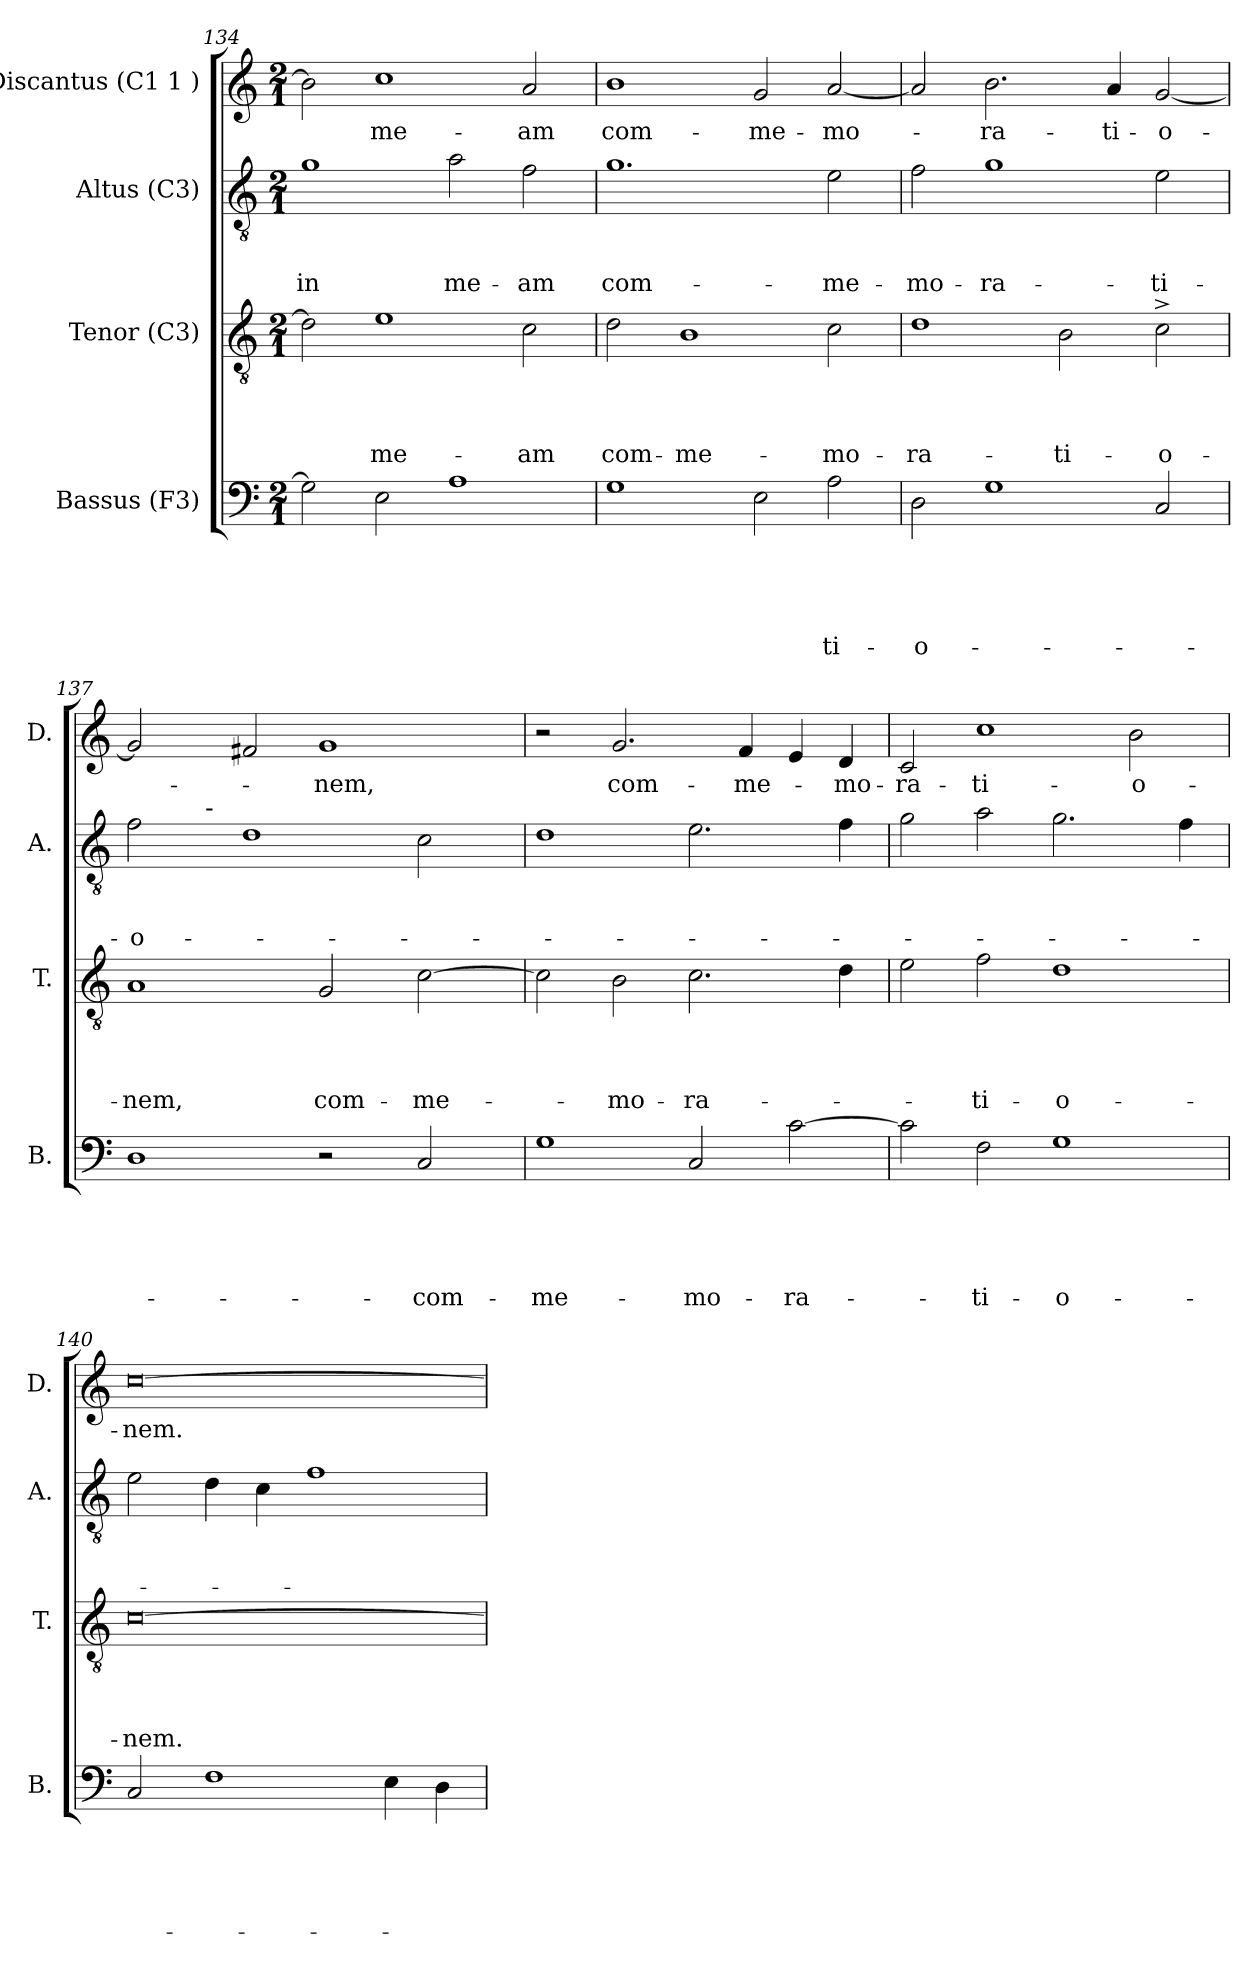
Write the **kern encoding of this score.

**kern	**text	**text	**text	**text	**text	**kern	**text	**text	**text	**text	**kern	**text	**text	**text	**kern	**text
*part4	*part4	*part4	*part4	*part4	*part4	*part3	*part3	*part3	*part3	*part3	*part2	*part2	*part2	*part2	*part1	*part1
*staff4	*staff4	*staff4	*staff4	*staff4	*staff4	*staff3	*staff3	*staff3	*staff3	*staff3	*staff2	*staff2	*staff2	*staff2	*staff1	*staff1
*I"Bassus (F3)	*	*	*	*	*	*I"Tenor (C3)	*	*	*	*	*I"Altus (C3)	*	*	*	*I"Discantus (C1 1 )	*
*I'B.	*	*	*	*	*	*I'T.	*	*	*	*	*I'A.	*	*	*	*I'D.	*
*clefF4	*	*	*	*	*	*clefGv2	*	*	*	*	*clefGv2	*	*	*	*clefG2	*
*k[]	*	*	*	*	*	*k[]	*	*	*	*	*k[]	*	*	*	*k[]	*
*C:	*	*	*	*	*	*C:	*	*	*	*	*C:	*	*	*	*C:	*
*M2/1	*	*	*	*	*	*M2/1	*	*	*	*	*M2/1	*	*	*	*M2/1	*
=134	=134	=134	=134	=134	=134	=134	=134	=134	=134	=134	=134	=134	=134	=134	=134	=134
!	!	!	!	!	!	!	!	!	!	!	!	!	!	!LO:LY:b	!	!
2G\]	.	.	.	.	.	2d\]	.	.	.	.	1g	.	.	in	2b\]	.
!	!	!	!	!	!	!	!	!	!	!LO:LY:b	!	!	!	!	!	!LO:LY:b
2E\	.	.	.	.	.	1e	.	.	.	me-	.	.	.	.	1cc	me-
!	!	!	!	!	!	!	!	!	!	!	!	!	!	!LO:LY:b	!	!
1A	.	.	.	.	.	.	.	.	.	.	2a\	.	.	me-	.	.
!	!	!	!	!	!	!	!	!	!	!LO:LY:b	!	!	!	!LO:LY:b	!	!LO:LY:b
.	.	.	.	.	.	2c\	.	.	.	-am	2f\	.	.	-am	2a/	-am
=135	=135	=135	=135	=135	=135	=135	=135	=135	=135	=135	=135	=135	=135	=135	=135	=135
!	!	!	!	!	!	!	!	!	!	!LO:LY:b	!	!	!	!LO:LY:b	!	!LO:LY:b
1G	.	.	.	.	.	2d\	.	.	.	com-	1.g	.	.	com-	1b	com-
!	!	!	!	!	!	!	!	!	!	!LO:LY:b	!	!	!	!	!	!
.	.	.	.	.	.	1B	.	.	.	-me-	.	.	.	.	.	.
!	!	!	!	!	!	!	!	!	!	!	!	!	!	!	!	!LO:LY:b
2E\	.	.	.	.	.	.	.	.	.	.	.	.	.	.	2g/	-me-
!	!	!	!	!	!LO:LY:b	!	!	!	!	!LO:LY:b	!	!	!	!LO:LY:b	!	!LO:LY:b
2A\	.	.	.	.	-ti-	2c\	.	.	.	-mo-	2e\	.	.	-me-	[<2a/	-mo-
=136	=136	=136	=136	=136	=136	=136	=136	=136	=136	=136	=136	=136	=136	=136	=136	=136
!	!	!	!	!	!LO:LY:b	!	!	!	!	!LO:LY:b	!	!	!	!LO:LY:b	!	!
2D\	.	.	.	.	-o-	1d	.	.	.	-ra-	2f\	.	.	-mo-	2a/]	.
!	!	!	!	!	!	!	!	!	!	!	!	!	!	!LO:LY:b	!	!LO:LY:b
1G	.	.	.	.	.	.	.	.	.	.	1g	.	.	-ra-	2.b\	-ra-
!	!	!	!	!	!	!	!	!	!	!LO:LY:b	!	!	!	!	!	!
.	.	.	.	.	.	2B\	.	.	.	-ti-	.	.	.	.	.	.
!	!	!	!	!	!	!	!	!	!	!	!	!	!	!	!	!LO:LY:b
.	.	.	.	.	.	.	.	.	.	.	.	.	.	.	4a/	-ti-
!	!	!	!	!	!	!	!	!	!	!LO:LY:b	!	!	!	!LO:LY:b	!	!LO:LY:b
2C/	.	.	.	.	.	2c^>\	.	.	.	-o-	2e\	.	.	-ti-	[<2g/	-o-
!!LO:LB:g=z
=137	=137	=137	=137	=137	=137	=137	=137	=137	=137	=137	=137	=137	=137	=137	=137	=137
!	!	!	!	!	!	!	!	!	!	!LO:LY:b	!	!	!	!LO:LY:b	!	!
*	*	*	*	*	*	*	*	*	*	*	*^	*	*	*	*	*
1D	.	.	.	.	.	1A	.	.	.	-nem,	2f\	4ryy	.	.	-o-	2g/]	.
.	.	.	.	.	.	.	.	.	.	.	.	16.ryy	.	.	.	.	.
!	!	!	!	!	!	!	!	!	!	!	!	!LO:TX:a:t=-	!	!	!	!	!
.	.	.	.	.	.	.	.	.	.	.	.	1ryy	.	.	.	.	.
.	.	.	.	.	.	.	.	.	.	.	1d	.	.	.	.	2f#/	.
!	!	!	!	!	!	!	!	!	!	!LO:LY:b	!	!	!	!	!	!	!LO:LY:b
2r	.	.	.	.	.	2G/	.	.	.	com-	.	.	.	.	.	1g	-nem,
.	.	.	.	.	.	.	.	.	.	.	.	2ryy	.	.	.	.	.
!	!	!	!	!	!LO:LY:b	!	!	!	!	!LO:LY:b	!	!	!	!	!	!	!
2C/	.	.	.	.	-com-	[>2c\	.	.	.	-me-	2c\	.	.	.	.	.	.
.	.	.	.	.	.	.	.	.	.	.	.	8ryy	.	.	.	.	.
.	.	.	.	.	.	.	.	.	.	.	.	32ryy	.	.	.	.	.
=138	=138	=138	=138	=138	=138	=138	=138	=138	=138	=138	=138	=138	=138	=138	=138	=138	=138
!	!	!	!	!	!LO:LY:b	!	!	!	!	!	!	!	!	!	!	!	!
*	*	*	*	*	*	*	*	*	*	*	*v	*v	*	*	*	*	*
1G	.	.	.	.	-me-	2c\]	.	.	.	.	1d	.	.	.	2r	.
!	!	!	!	!	!	!	!	!	!	!LO:LY:b	!	!	!	!	!	!LO:LY:b
.	.	.	.	.	.	2B\	.	.	.	-mo-	.	.	.	.	2.g/	com-
!	!	!	!	!	!LO:LY:b	!	!	!	!	!LO:LY:b	!	!	!	!	!	!
2C/	.	.	.	.	-mo-	2.c\	.	.	.	-ra-	2.e\	.	.	.	.	.
!	!	!	!	!	!	!	!	!	!	!	!	!	!	!	!	!LO:LY:b
.	.	.	.	.	.	.	.	.	.	.	.	.	.	.	4f/	-me-
!	!	!	!	!	!LO:LY:b	!	!	!	!	!	!	!	!	!	!	!
[>2c\	.	.	.	.	-ra-	.	.	.	.	.	.	.	.	.	4e/	.
!	!	!	!	!	!	!	!	!	!	!	!	!	!	!	!	!LO:LY:b
.	.	.	.	.	.	4d\	.	.	.	.	4f\	.	.	.	4d/	-mo-
=139	=139	=139	=139	=139	=139	=139	=139	=139	=139	=139	=139	=139	=139	=139	=139	=139
!	!	!	!	!	!	!	!	!	!	!	!	!	!	!	!	!LO:LY:b
2c\]	.	.	.	.	.	2e\	.	.	.	.	2g\	.	.	.	2c/	-ra-
!	!	!	!	!	!LO:LY:b	!	!	!	!	!LO:LY:b	!	!	!	!	!	!LO:LY:b
2F\	.	.	.	.	-ti-	2f\	.	.	.	-ti-	2a\	.	.	.	1cc	-ti-
!	!	!	!	!	!LO:LY:b:rj	!	!	!	!	!LO:LY:b:rj	!	!	!	!	!	!
1G	.	.	.	.	-o-	1d	.	.	.	-o-	2.g\	.	.	.	.	.
!	!	!	!	!	!	!	!	!	!	!	!	!	!	!	!	!LO:LY:b
.	.	.	.	.	.	.	.	.	.	.	.	.	.	.	2b\	-o-
.	.	.	.	.	.	.	.	.	.	.	4f\	.	.	.	.	.
=140	=140	=140	=140	=140	=140	=140	=140	=140	=140	=140	=140	=140	=140	=140	=140	=140
!	!	!	!	!	!	!	!	!	!	!LO:LY:b	!	!	!	!	!	!LO:LY:b
2C/	.	.	.	.	.	[>0c	.	.	.	-nem.	2e\	.	.	.	[>0cc	-nem.
1F	.	.	.	.	.	.	.	.	.	.	4d\	.	.	.	.	.
.	.	.	.	.	.	.	.	.	.	.	4c\	.	.	.	.	.
.	.	.	.	.	.	.	.	.	.	.	1f	.	.	.	.	.
4E\	.	.	.	.	.	.	.	.	.	.	.	.	.	.	.	.
4D\	.	.	.	.	.	.	.	.	.	.	.	.	.	.	.	.
=	=	=	=	=	=	=	=	=	=	=	=	=	=	=	=	=
*-	*-	*-	*-	*-	*-	*-	*-	*-	*-	*-	*-	*-	*-	*-	*-	*-
